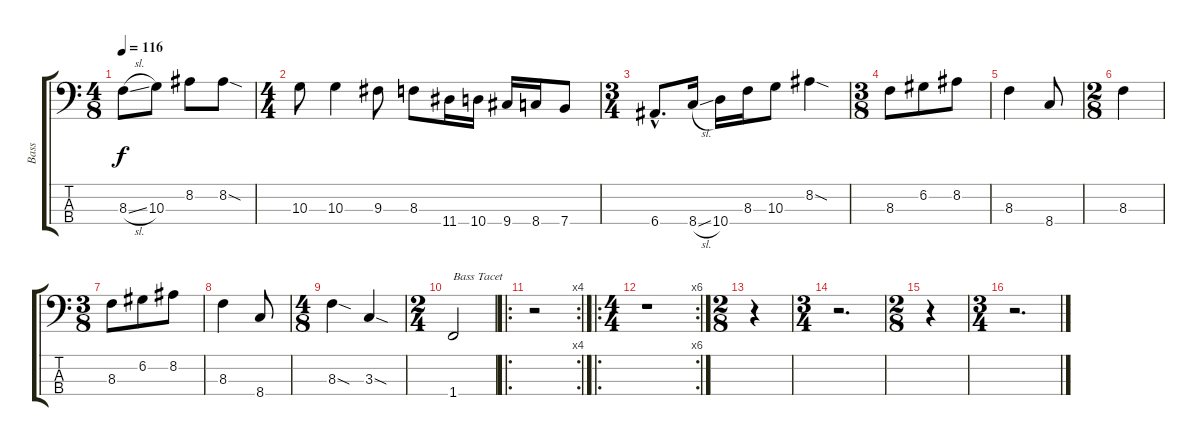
\track ("Bass" "Bass") {instrument electricbassfinger}
\staff {score tabs}
\tuning (G2 D2 A1 E1) {hide}
\ts (4 8)
\tempo 116
\clef f4
\ks c
8.3{sl}.8{dy f} 10.3.8 8.2.8 8.2{sod}.8 |
\ts (4 4)
10.3.8 10.3.4 9.3.8 8.3.8 11.4.16 10.4.16 9.4.16 8.4.16 7.4.8 |
\ts (3 4)
6.4{hac}.8{d} 8.4{sl}.16 10.4.16 8.3.16 10.3.8 8.2{sod}.4 |
\ts (3 8)
8.3.8 6.2.8 8.2.8 |
8.3.4 8.4.8 |
\ts (2 8)
8.3.4 |
\ts (3 8)
8.3.8 6.2.8 8.2.8 |
8.3.4 8.4.8 |
\ts (4 8)
8.3{sod}.4 3.3{sod}.4 |
\ts (2 4)
1.4.2{txt "Bass Tacet"} |
\ro
\rc 4
r.2 |
\ro
\rc 6
\ts (4 4)
r.1 |
\ts (2 8)
r.4 |
\ts (3 4)
r.2{d} |
\ts (2 8)
r.4 |
\ts (3 4)
r.2{d}
